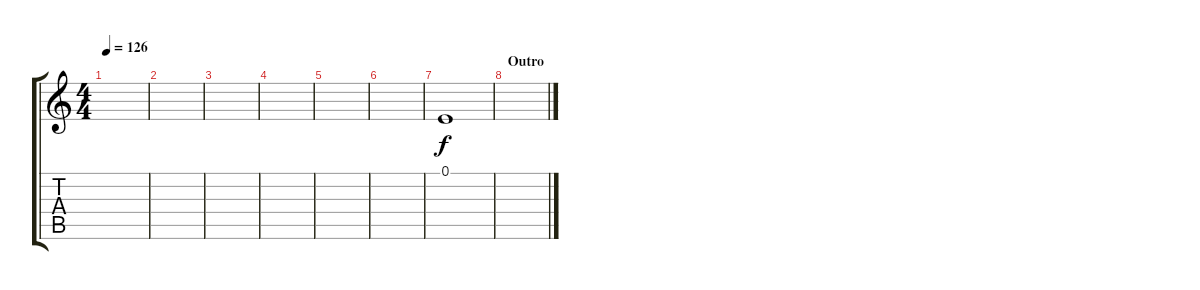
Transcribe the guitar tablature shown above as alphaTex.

\track "" {instrument reversecymbal}
\staff {score tabs}
\tuning (E4 B3 G3 D3 A2 E2) {hide}
\ts (4 4)
\tempo 126
\clef g2
\ks c
|
|
|
|
|
|
0.1.1 |
\section ("" "Outro")
